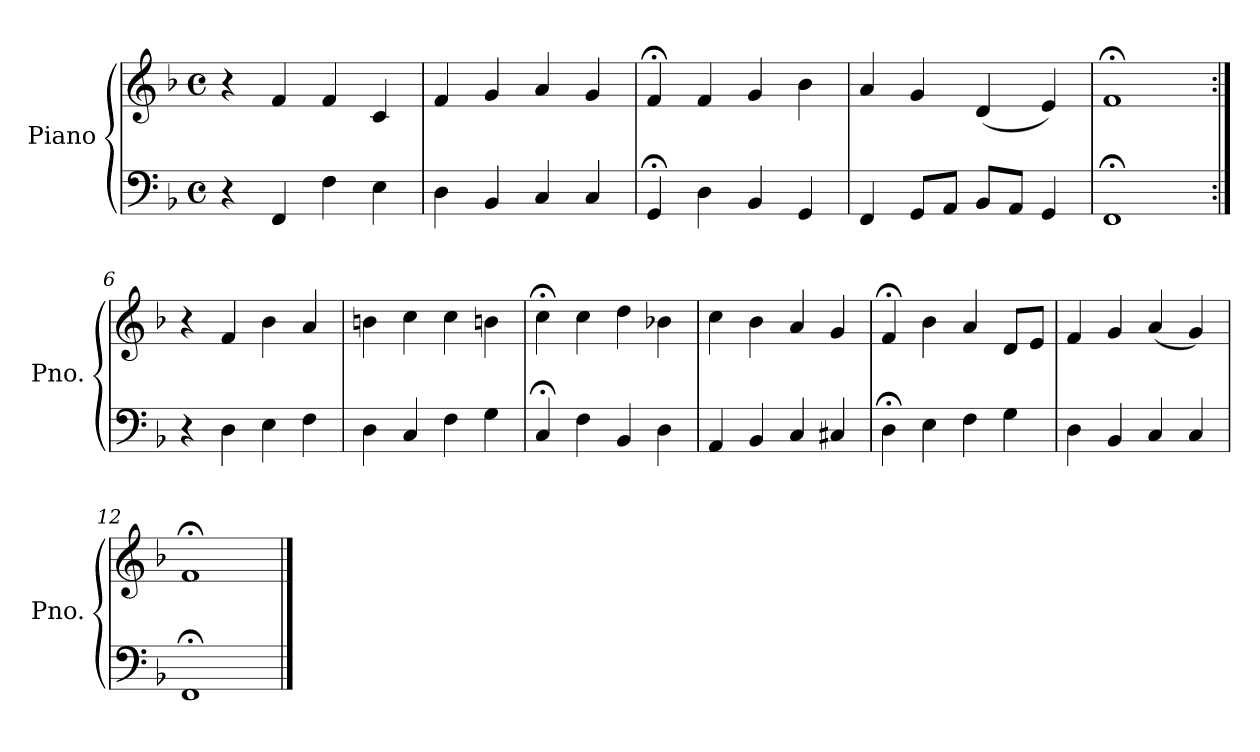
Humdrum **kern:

**kern	**kern
*part1	*part1
*staff2	*staff1
*I"Piano	*
*I'Pno.	*
*clefF4	*clefG2
*k[b-]	*k[b-]
*M4/4	*M4/4
*met(c)	*met(c)
=1	=1
4r	4r
4FF/	4f/
4F\	4f/
4E\	4c/
=2	=2
4D\	4f/
4BB-/	4g/
4C/	4a/
4C/	4g/
=3	=3
4GG;</	4f;</
4D\	4f/
4BB-/	4g/
4GG/	4b-\
=4	=4
4FF/	4a/
8GG/L	4g/
8AA/J	.
8BB-/L	(4d/
8AA/J	.
4GG/	4e/)
=5	=5
1FF;<	1f;<
=6:|!	=6:|!
4r	4r
4D\	4f/
4E\	4b-\
4F\	4a/
=7	=7
4D\	4bn\
4C/	4cc\
4F\	4cc\
4G\	4bn\
!!LO:LB:g=z
=8	=8
4C;</	4cc;<\
4F\	4cc\
4BB-/	4dd\
4D\	4b-X\
=9	=9
4AA/	4cc\
4BB-/	4b-\
4C/	4a/
4C#X/	4g/
=10	=10
4D;<\	4f;</
4E\	4b-\
4F\	4a/
4G\	8d/L
.	8e/J
=11	=11
4D\	4f/
4BB-/	4g/
4C/	(4a/
4C/	4g/)
=12	=12
1FF;<	1f;<
==	==
*-	*-
